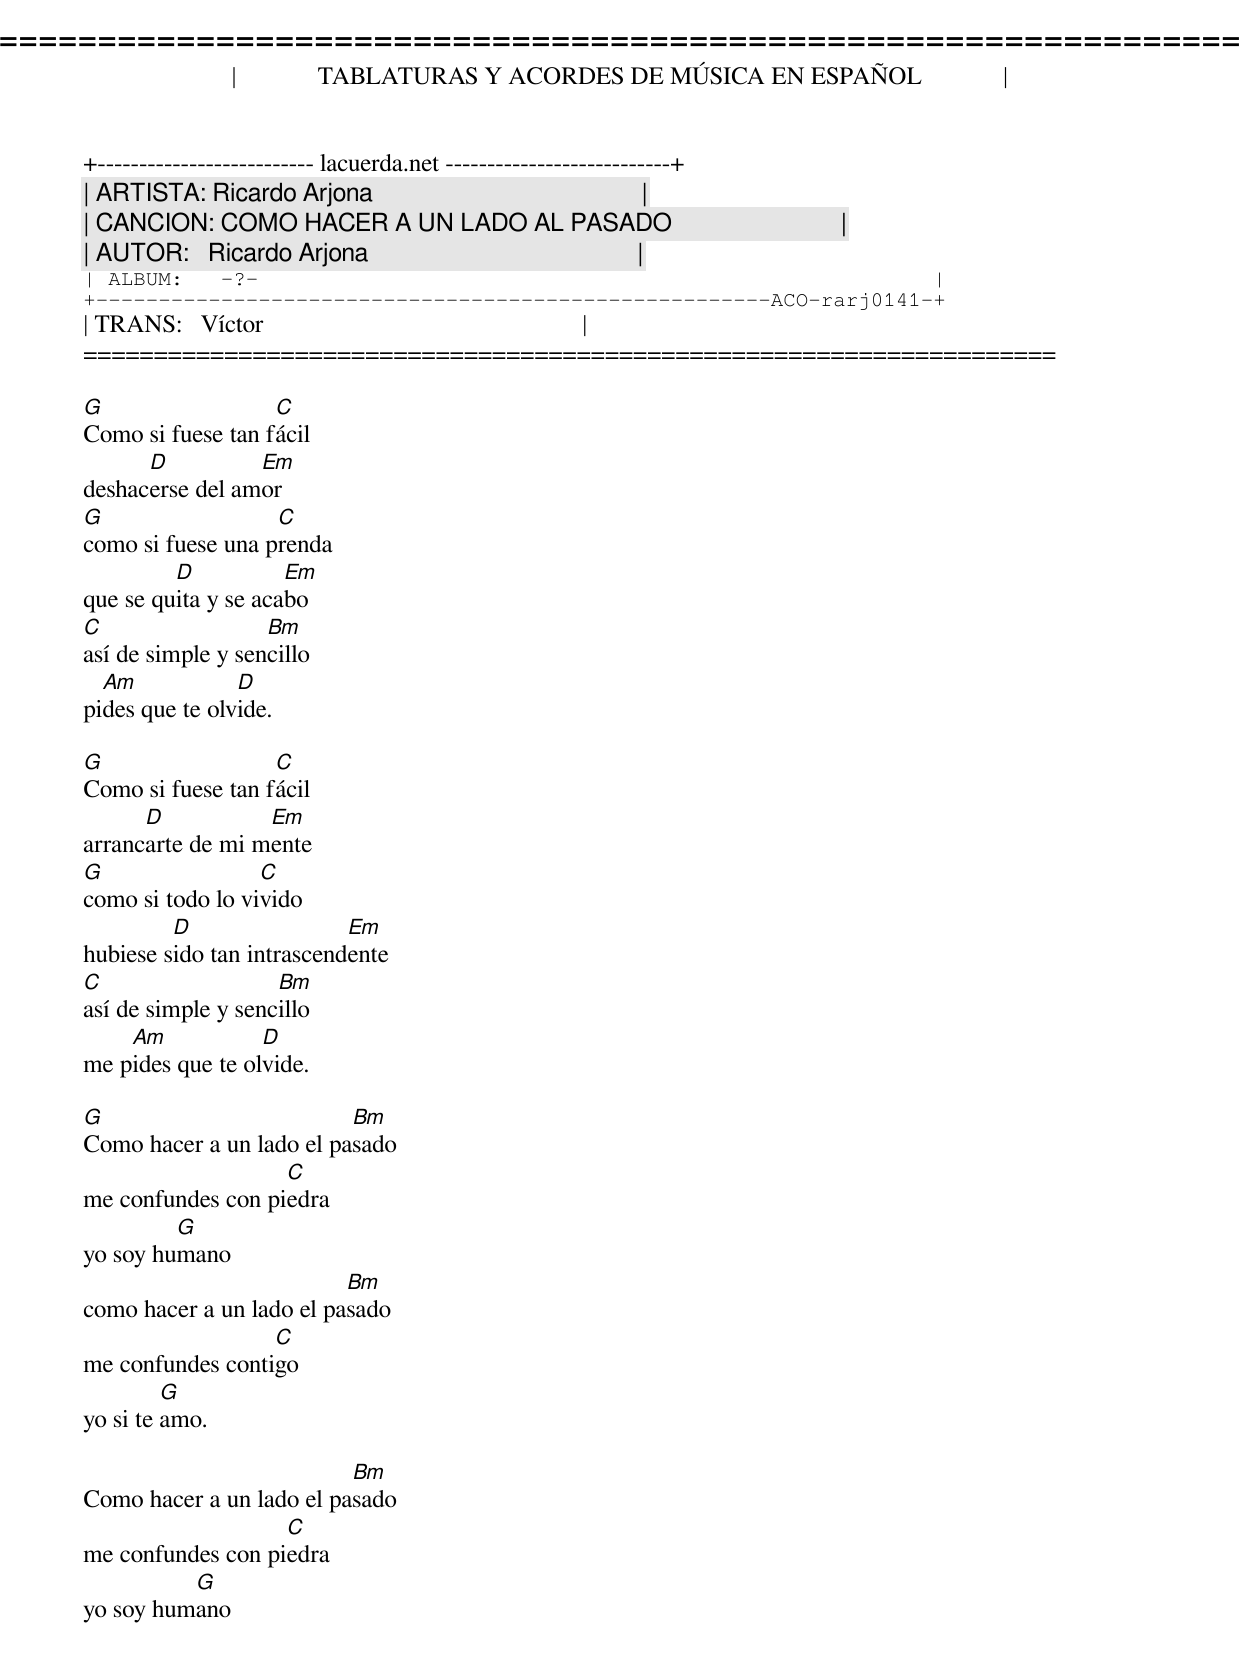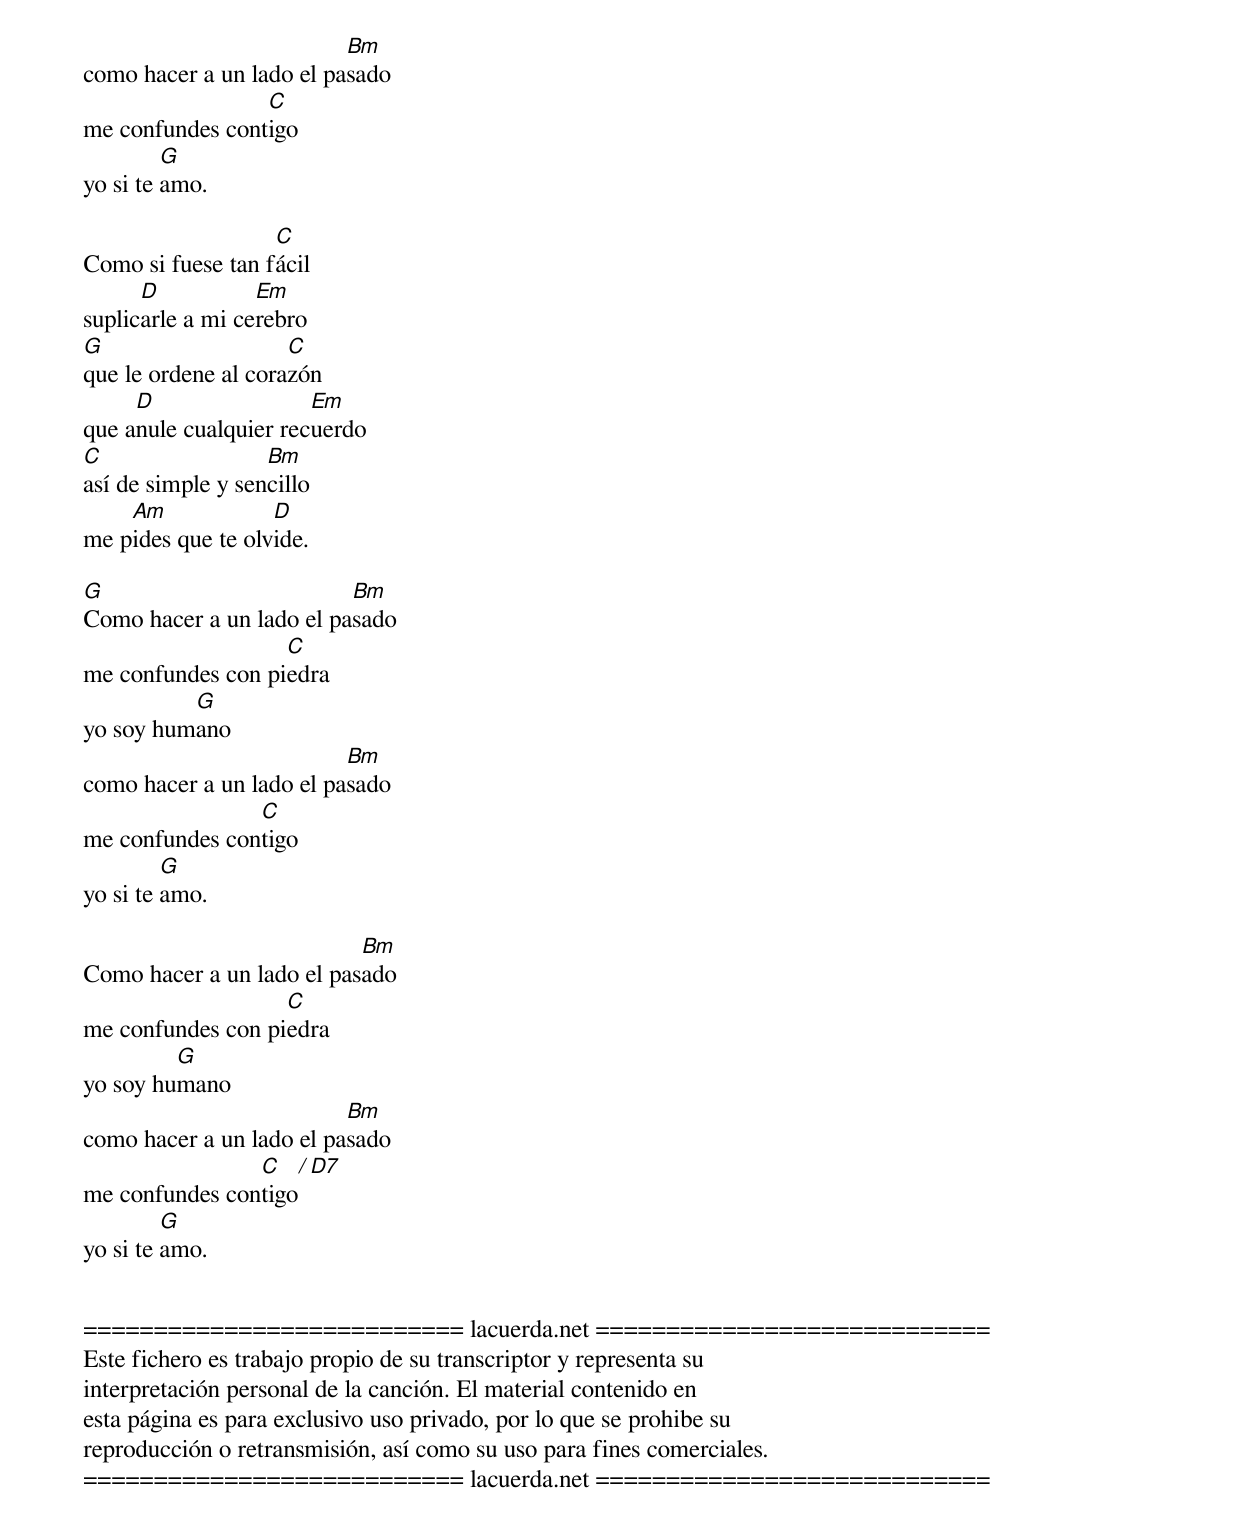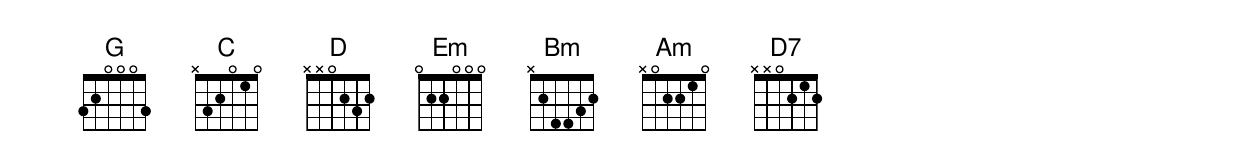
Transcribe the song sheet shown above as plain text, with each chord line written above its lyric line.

=====================================================================
|             TABLATURAS Y ACORDES DE MÚSICA EN ESPAÑOL             |
+-------------------------- lacuerda.net ---------------------------+
| ARTISTA: Ricardo Arjona                                           |
| CANCION: COMO HACER A UN LADO AL PASADO                           |
| AUTOR:   Ricardo Arjona                                           |
| ALBUM:   -?-                                                      |
+------------------------------------------------------ACO-rarj0141-+
| TRANS:   Víctor                                                   |
=====================================================================

G                  C
Como si fuese tan fácil
      D          Em
deshacerse del amor
G                  C
como si fuese una prenda
         D           Em
que se quita y se acabo
C                  Bm
así de simple y sencillo
  Am            D
pides que te olvide.

G                  C
Como si fuese tan fácil
      D           Em
arrancarte de mi mente
G                 C
como si todo lo vivido
         D                 Em
hubiese sido tan intrascendente
C                   Bm
así de simple y sencillo
    Am            D
me pides que te olvide.

G                         Bm
Como hacer a un lado el pasado
                   C
me confundes con piedra
         G
yo soy humano
                          Bm
como hacer a un lado el pasado
                  C
me confundes contigo
         G
yo si te amo.

                          Bm
Como hacer a un lado el pasado
                   C
me confundes con piedra
          G
yo soy humano
                          Bm
como hacer a un lado el pasado
                 C
me confundes contigo
         G
yo si te amo.

                   C
Como si fuese tan fácil
      D           Em
suplicarle a mi cerebro
G                    C
que le ordene al corazón
     D                 Em
que anule cualquier recuerdo
C                  Bm
así de simple y sencillo
    Am             D
me pides que te olvide.

G                         Bm
Como hacer a un lado el pasado
                   C
me confundes con piedra
          G
yo soy humano
                          Bm
como hacer a un lado el pasado
                C
me confundes contigo
         G
yo si te amo.

                           Bm
Como hacer a un lado el pasado
                   C
me confundes con piedra
         G
yo soy humano
                          Bm
como hacer a un lado el pasado
                C   / D7
me confundes contigo
         G
yo si te amo.


=========================== lacuerda.net ============================
Este fichero es trabajo propio de su transcriptor y representa su
interpretación personal de la canción. El material contenido en
esta página es para exclusivo uso privado, por lo que se prohibe su
reproducción o retransmisión, así como su uso para fines comerciales.
=========================== lacuerda.net ============================
